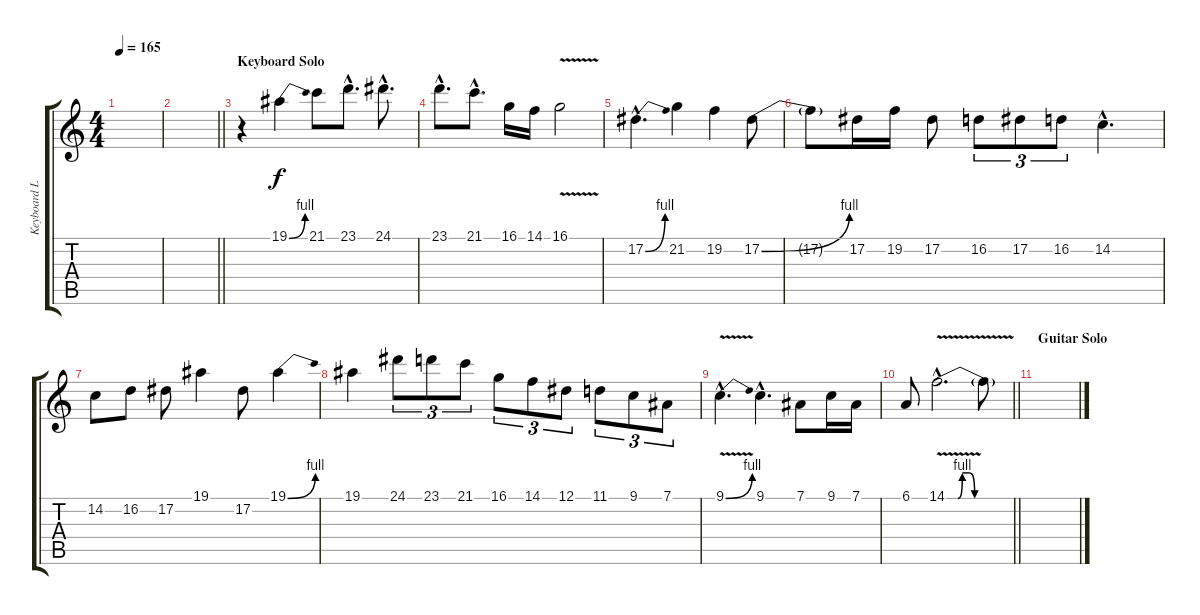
\track ("Keyboard Lead" "Keyboard L") {instrument lead8bassandlead}
\staff {score tabs}
\tuning (Eb4 Bb3 Gb3 Db3 Ab2 Eb2) {hide}
\ts (4 4)
\tempo 165
\clef g2
\ks c
|
\barLineRight lightlight
|
\section ("" "Keyboard Solo")
r.4 19.1{be (bend 0 0 60 4)}.4 21.1.8 23.1{hac}.8{d} 24.1{hac}.8{d} |
23.1{hac}.8{d} 21.1{hac}.8{d} 16.1.16 14.1.16 16.1{v}.2 |
17.2{be (bend 0 0 60 4) hac}.4{d} 21.2.4 19.2.4 17.2{be (bend 0 0 60 4)}.8 |
17.2{t}.8 17.2.16 19.2.16 17.2.8 16.2.8{tu (3 2)} 17.2.8{tu (3 2)} 16.2.8{tu (3 2)} 14.2{hac}.4{d} |
14.2.8 16.2.8 17.2.8 19.1.4 17.2.8 19.1{be (bend 0 0 60 4)}.4 |
19.1.4 24.1.8{tu (3 2)} 23.1.8{tu (3 2)} 21.1.8{tu (3 2)} 16.1.8{tu (3 2)} 14.1.8{tu (3 2)} 12.1.8{tu (3 2)} 11.1.8{tu (3 2)} 9.1.8{tu (3 2)} 7.1.8{tu (3 2)} |
9.1{be (bend 0 0 60 4) v hac}.4{d} 9.1{hac}.4{d} 7.1.8 9.1.16 7.1.16 |
\barLineRight lightlight
6.1.8 14.1{be (custom 0 0 10 0 14 4 20 4 25 0 30 0 60 0) v hac}.2{d} 14.1{t}.8 |
\section ("" "Guitar Solo")
